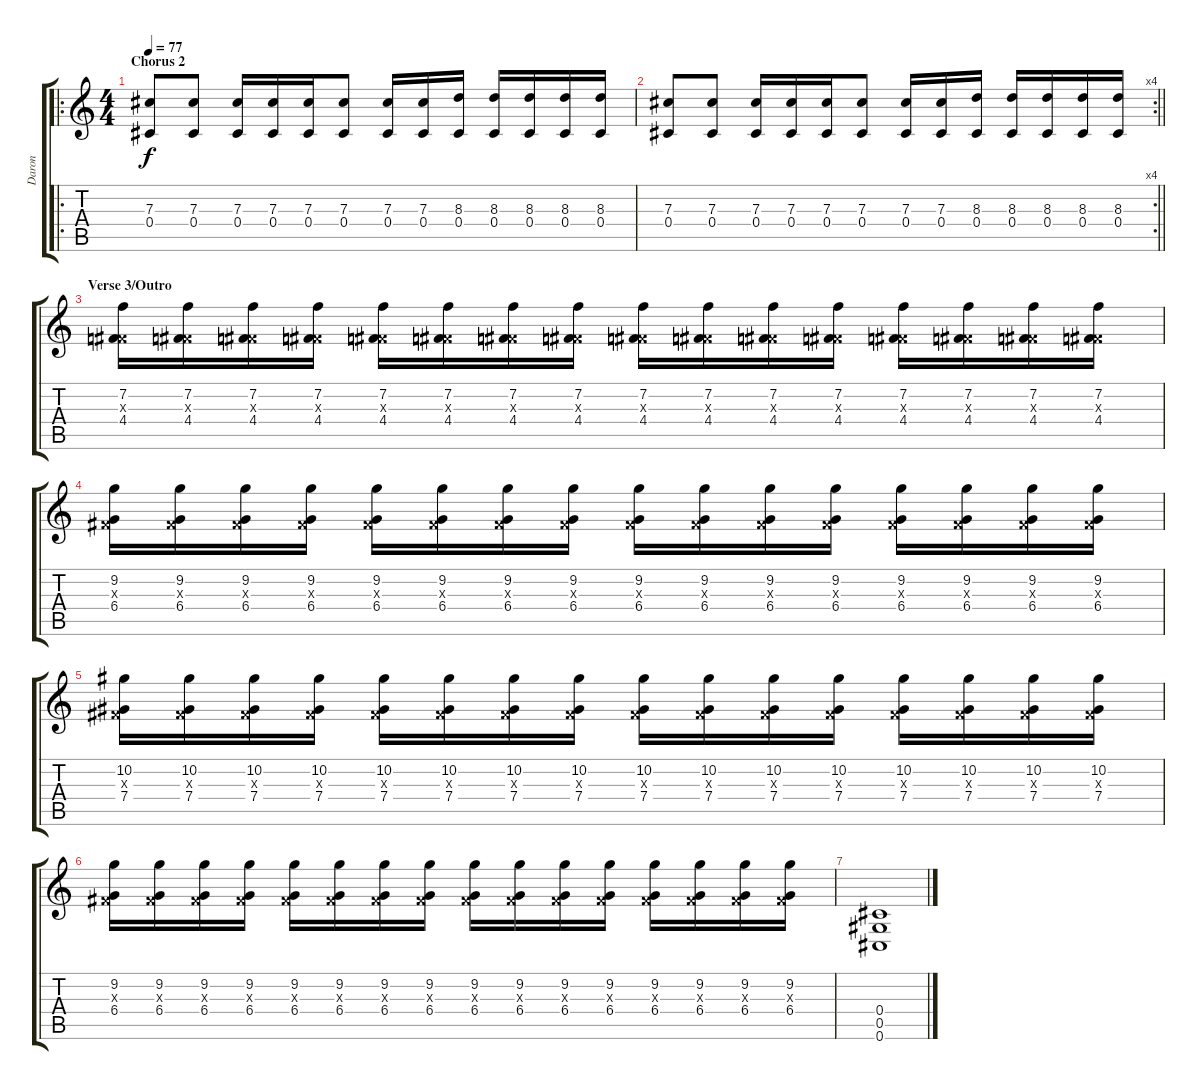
\track ("Daron" "Daron") {instrument overdrivenguitar}
\staff {score tabs}
\tuning (Eb4 Bb3 Gb3 Db3 Ab2 Db2) {hide}
\ro
\ts (4 4)
\section ("" "Chorus 2")
\tempo 77
\clef g2
\ks c
(7.3 0.4).8{dy f volume 13} (7.3 0.4).8 (7.3 0.4).16 (7.3 0.4).16 (7.3 0.4).16 (7.3 0.4).8 (7.3 0.4).16 (7.3 0.4).16 (8.3 0.4).16 (8.3 0.4).16 (8.3 0.4).16 (8.3 0.4).16 (8.3 0.4).16 |
\rc 4
\barLineRight lightlight
(7.3 0.4).8{volume 13} (7.3 0.4).8 (7.3 0.4).16 (7.3 0.4).16 (7.3 0.4).16 (7.3 0.4).8 (7.3 0.4).16 (7.3 0.4).16 (8.3 0.4).16 (8.3 0.4).16 (8.3 0.4).16 (8.3 0.4).16 (8.3 0.4).16 |
\section ("" "Verse 3/Outro")
(7.2 0.3{x} 4.4).16{volume 10} (7.2 0.3{x} 4.4).16 (7.2 0.3{x} 4.4).16 (7.2 0.3{x} 4.4).16 (7.2 0.3{x} 4.4).16 (7.2 0.3{x} 4.4).16 (7.2 0.3{x} 4.4).16 (7.2 0.3{x} 4.4).16 (7.2 0.3{x} 4.4).16 (7.2 0.3{x} 4.4).16 (7.2 0.3{x} 4.4).16 (7.2 0.3{x} 4.4).16 (7.2 0.3{x} 4.4).16 (7.2 0.3{x} 4.4).16 (7.2 0.3{x} 4.4).16 (7.2 0.3{x} 4.4).16 |
(9.2 0.3{x} 6.4).16 (9.2 0.3{x} 6.4).16 (9.2 0.3{x} 6.4).16 (9.2 0.3{x} 6.4).16 (9.2 0.3{x} 6.4).16 (9.2 0.3{x} 6.4).16 (9.2 0.3{x} 6.4).16 (9.2 0.3{x} 6.4).16 (9.2 0.3{x} 6.4).16 (9.2 0.3{x} 6.4).16 (9.2 0.3{x} 6.4).16 (9.2 0.3{x} 6.4).16 (9.2 0.3{x} 6.4).16 (9.2 0.3{x} 6.4).16 (9.2 0.3{x} 6.4).16 (9.2 0.3{x} 6.4).16 |
(10.2 0.3{x} 7.4).16 (10.2 0.3{x} 7.4).16 (10.2 0.3{x} 7.4).16 (10.2 0.3{x} 7.4).16 (10.2 0.3{x} 7.4).16 (10.2 0.3{x} 7.4).16 (10.2 0.3{x} 7.4).16 (10.2 0.3{x} 7.4).16 (10.2 0.3{x} 7.4).16 (10.2 0.3{x} 7.4).16 (10.2 0.3{x} 7.4).16 (10.2 0.3{x} 7.4).16 (10.2 0.3{x} 7.4).16 (10.2 0.3{x} 7.4).16 (10.2 0.3{x} 7.4).16 (10.2 0.3{x} 7.4).16 |
(9.2 0.3{x} 6.4).16 (9.2 0.3{x} 6.4).16 (9.2 0.3{x} 6.4).16 (9.2 0.3{x} 6.4).16 (9.2 0.3{x} 6.4).16 (9.2 0.3{x} 6.4).16 (9.2 0.3{x} 6.4).16 (9.2 0.3{x} 6.4).16 (9.2 0.3{x} 6.4).16 (9.2 0.3{x} 6.4).16 (9.2 0.3{x} 6.4).16 (9.2 0.3{x} 6.4).16 (9.2 0.3{x} 6.4).16 (9.2 0.3{x} 6.4).16 (9.2 0.3{x} 6.4).16 (9.2 0.3{x} 6.4).16 |
(0.4 0.5 0.6).1
